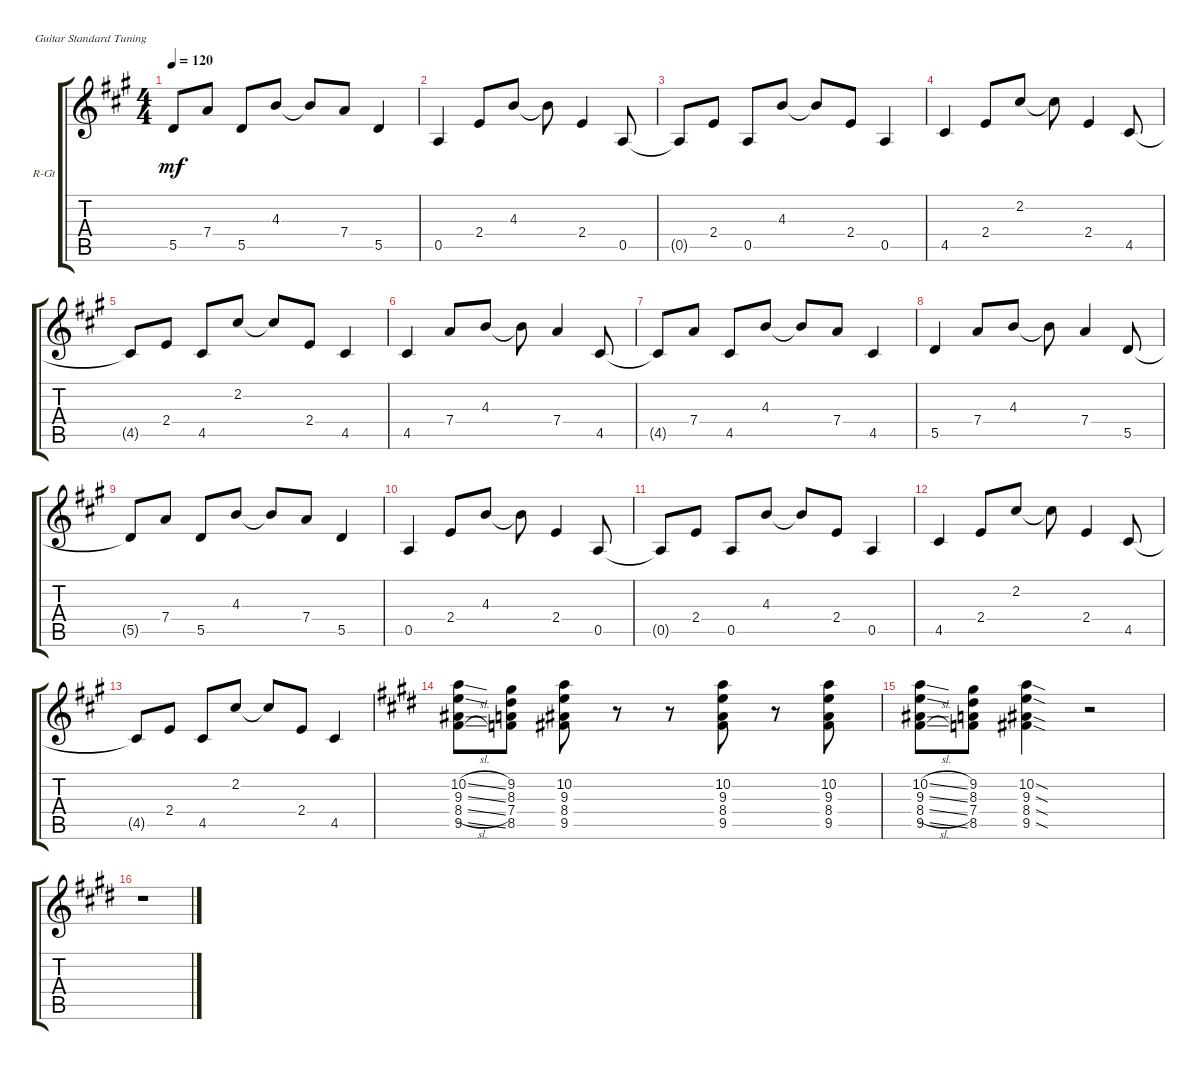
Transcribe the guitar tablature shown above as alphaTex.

\defaultSystemsLayout 4
\bracketExtendMode groupsimilarinstruments
\firstSystemTrackNameOrientation horizontal
\otherSystemsTrackNameOrientation horizontal
\track ("Rythm Guitar" "R-Gt") {instrument distortionguitar}
\staff {score tabs}
\tuning (E4 B3 G3 D3 A2 E2)
\ts (4 4)
\tempo 120
\clef g2
\ks a
5.5{t}.8{dy mf} 7.4.8 5.5.8 4.3.8 4.3{t}.8 7.4.8 5.5.4 |
0.5.4 2.4.8 4.3.8 4.3{t}.8 2.4.4 0.5.8 |
0.5{t}.8 2.4.8 0.5.8 4.3.8 4.3{t}.8 2.4.8 0.5.4 |
4.5.4 2.4.8 2.2.8 2.2{t}.8 2.4.4 4.5.8 |
4.5{t}.8 2.4.8 4.5.8 2.2.8 2.2{t}.8 2.4.8 4.5.4 |
4.5.4 7.4.8 4.3.8 4.3{t}.8 7.4.4 4.5.8 |
4.5{t}.8 7.4.8 4.5.8 4.3.8 4.3{t}.8 7.4.8 4.5.4 |
5.5.4 7.4.8 4.3.8 4.3{t}.8 7.4.4 5.5.8 |
5.5{t}.8 7.4.8 5.5.8 4.3.8 4.3{t}.8 7.4.8 5.5.4 |
0.5.4 2.4.8 4.3.8 4.3{t}.8 2.4.4 0.5.8 |
0.5{t}.8 2.4.8 0.5.8 4.3.8 4.3{t}.8 2.4.8 0.5.4 |
4.5.4 2.4.8 2.2.8 2.2{t}.8 2.4.4 4.5.8 |
4.5{t}.8 2.4.8 4.5.8 2.2.8 2.2{t}.8 2.4.8 4.5.4 |
\ks e
(10.2{sl} 9.3{sl} 8.4{sl} 9.5{sl}).8 (9.2 8.3 7.4 8.5).8 (10.2 9.3 8.4 9.5).8 r.8 r.8 (9.5 8.4 9.3 10.2).8 r.8 (10.2 9.3 8.4 9.5).8 |
(10.2{sl} 9.3{sl} 8.4{sl} 9.5{sl}).8 (9.2 8.3 7.4 8.5).8 (10.2{sod} 9.3{sod} 8.4{sod} 9.5{sod}).4 r.2 |
r.1
